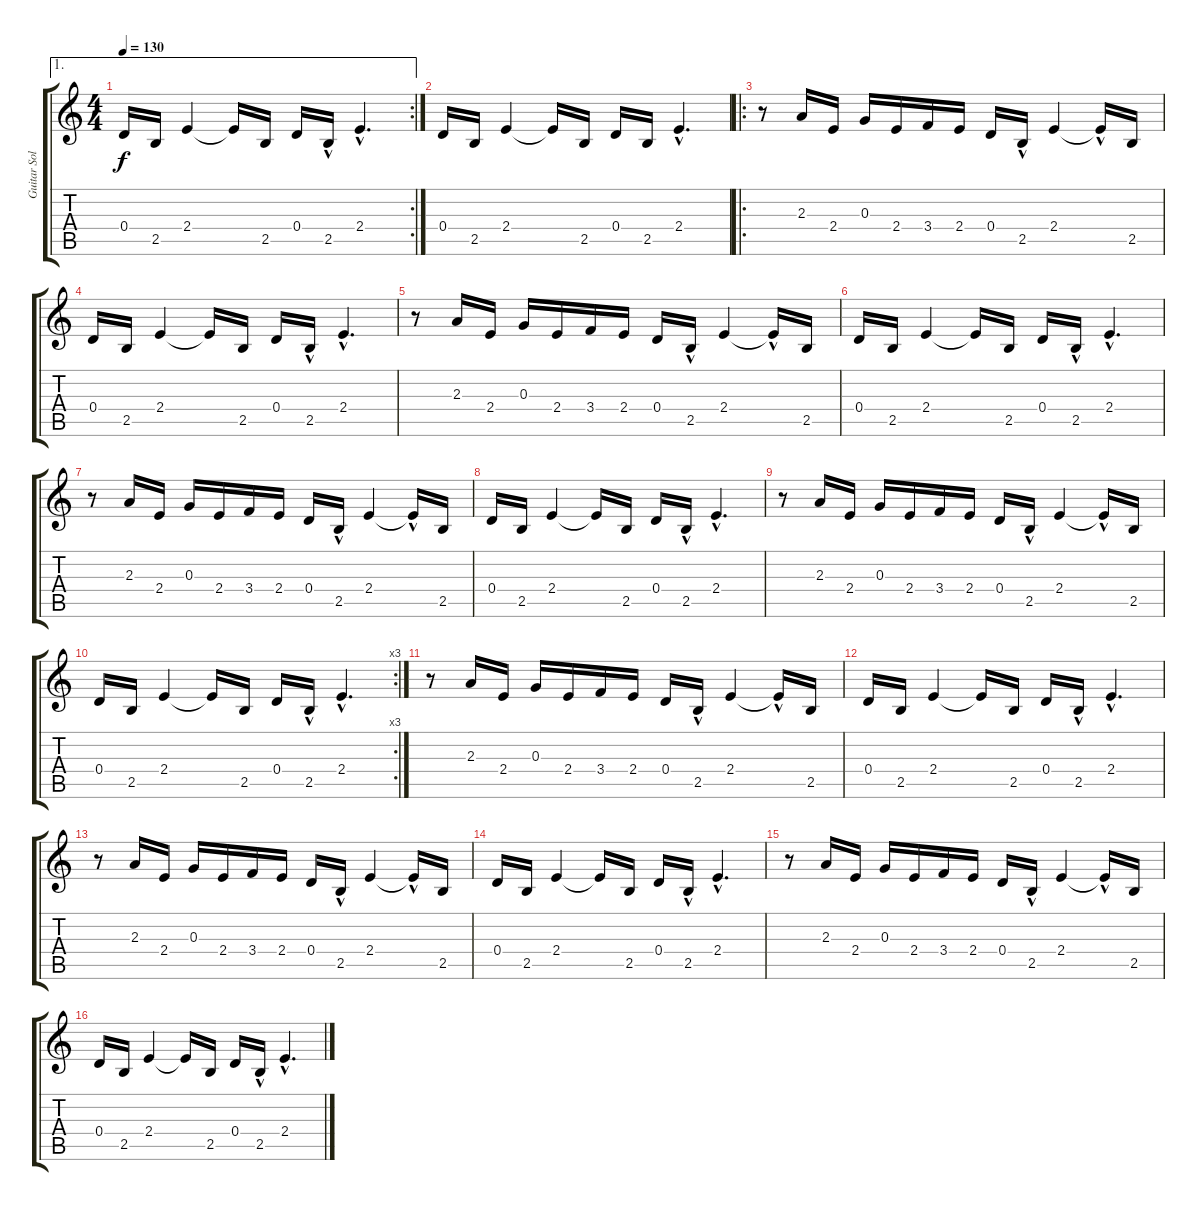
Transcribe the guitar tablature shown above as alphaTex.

\track ("Guitar Solo" "Guitar Sol") {instrument electricguitarclean}
\staff {score tabs}
\tuning (E4 B3 G3 D3 A2 E2) {hide}
\ae 1
\rc 2
\ts (4 4)
\tempo 130
\clef g2
\ks c
0.4.16{dy f} 2.5.16 2.4.4 2.4{t}.16 2.5.16 0.4.16 2.5{hac}.16 2.4{hac}.4{d} |
0.4.16 2.5.16 2.4.4 2.4{t}.16 2.5.16 0.4.16 2.5.16 2.4{hac}.4{d} |
\ro
r.8 2.3.16 2.4.16 0.3.16 2.4.16 3.4.16 2.4.16 0.4.16 2.5{hac}.16 2.4.4 2.4{hac t}.16 2.5.16 |
0.4.16 2.5.16 2.4.4 2.4{t}.16 2.5.16 0.4.16 2.5{hac}.16 2.4{hac}.4{d} |
r.8 2.3.16 2.4.16 0.3.16 2.4.16 3.4.16 2.4.16 0.4.16 2.5{hac}.16 2.4.4 2.4{hac t}.16 2.5.16 |
0.4.16 2.5.16 2.4.4 2.4{t}.16 2.5.16 0.4.16 2.5{hac}.16 2.4{hac}.4{d} |
r.8 2.3.16 2.4.16 0.3.16 2.4.16 3.4.16 2.4.16 0.4.16 2.5{hac}.16 2.4.4 2.4{hac t}.16 2.5.16 |
0.4.16 2.5.16 2.4.4 2.4{t}.16 2.5.16 0.4.16 2.5{hac}.16 2.4{hac}.4{d} |
r.8 2.3.16 2.4.16 0.3.16 2.4.16 3.4.16 2.4.16 0.4.16 2.5{hac}.16 2.4.4 2.4{hac t}.16 2.5.16 |
\rc 3
0.4.16 2.5.16 2.4.4 2.4{t}.16 2.5.16 0.4.16 2.5{hac}.16 2.4{hac}.4{d} |
r.8 2.3.16 2.4.16 0.3.16 2.4.16 3.4.16 2.4.16 0.4.16 2.5{hac}.16 2.4.4 2.4{hac t}.16 2.5.16 |
0.4.16 2.5.16 2.4.4 2.4{t}.16 2.5.16 0.4.16 2.5{hac}.16 2.4{hac}.4{d} |
r.8 2.3.16 2.4.16 0.3.16 2.4.16 3.4.16 2.4.16 0.4.16 2.5{hac}.16 2.4.4 2.4{hac t}.16 2.5.16 |
0.4.16 2.5.16 2.4.4 2.4{t}.16 2.5.16 0.4.16 2.5{hac}.16 2.4{hac}.4{d} |
r.8 2.3.16 2.4.16 0.3.16 2.4.16 3.4.16 2.4.16 0.4.16 2.5{hac}.16 2.4.4 2.4{hac t}.16 2.5.16 |
0.4.16 2.5.16 2.4.4 2.4{t}.16 2.5.16 0.4.16 2.5{hac}.16 2.4{hac}.4{d}
